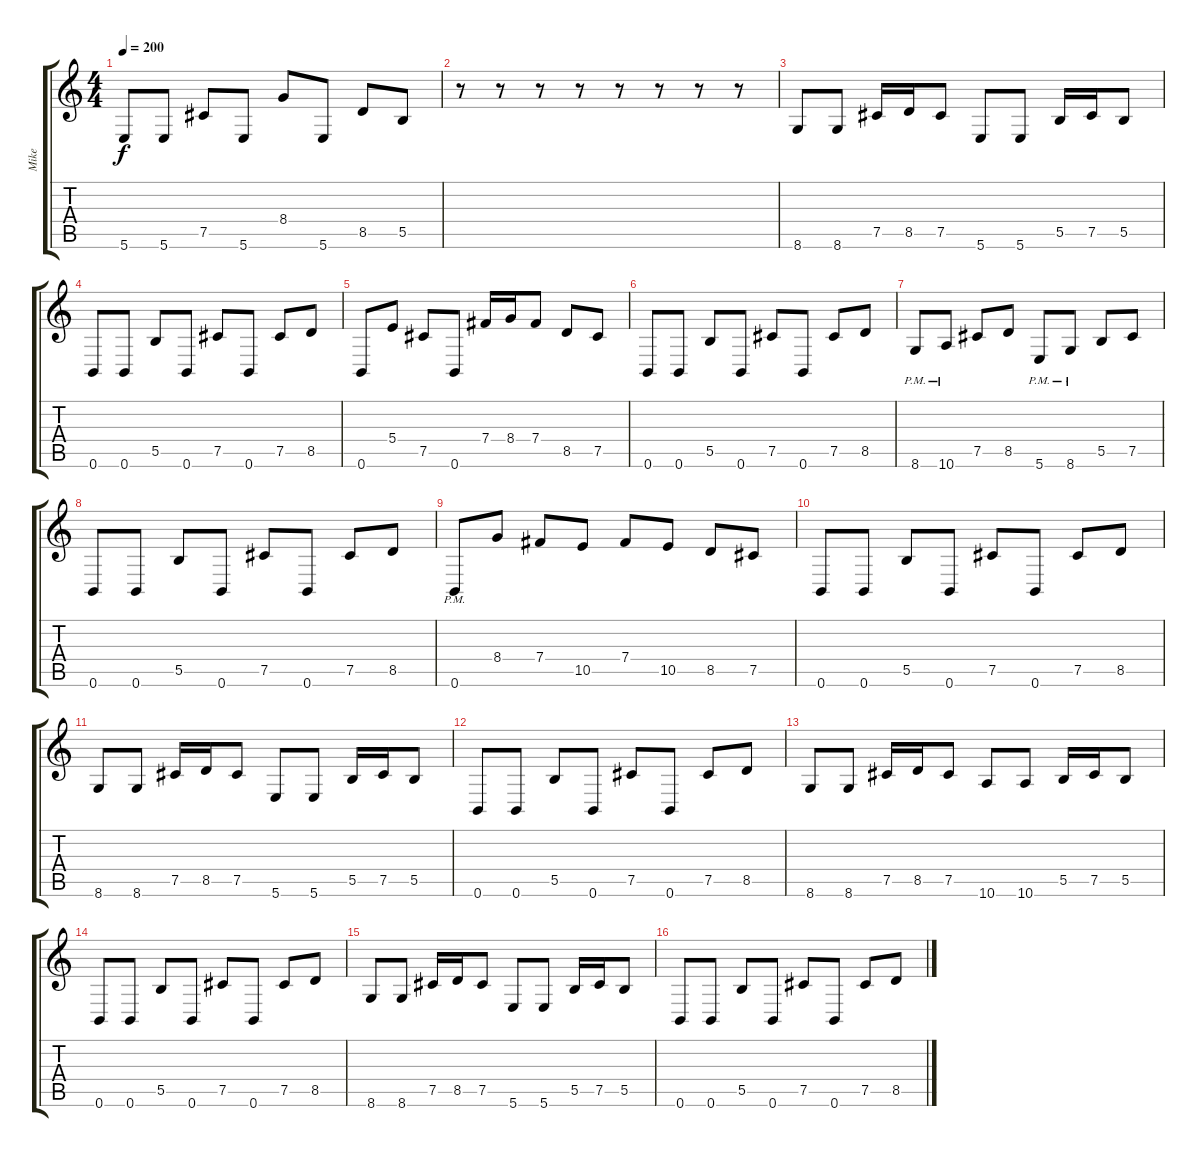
\track ("Mike" "Mike") {instrument distortionguitar}
\staff {score tabs}
\tuning (Db4 Ab3 E3 B2 Gb2 B1) {hide}
\ts (4 4)
\tempo 200
\clef g2
\ks c
5.6.8{dy f} 5.6.8 7.5.8 5.6.8 8.4.8 5.6.8 8.5.8 5.5.8 |
r.8 r.8 r.8 r.8 r.8 r.8 r.8 r.8 |
8.6.8 8.6.8 7.5.16 8.5.16 7.5.8 5.6.8 5.6.8 5.5.16 7.5.16 5.5.8 |
0.6.8 0.6.8 5.5.8 0.6.8 7.5.8 0.6.8 7.5.8 8.5.8 |
0.6.8 5.4.8 7.5.8 0.6.8 7.4.16 8.4.16 7.4.8 8.5.8 7.5.8 |
0.6.8 0.6.8 5.5.8 0.6.8 7.5.8 0.6.8 7.5.8 8.5.8 |
8.6{pm}.8 10.6{pm}.8 7.5.8 8.5.8 5.6{pm}.8 8.6{pm}.8 5.5.8 7.5.8 |
0.6.8 0.6.8 5.5.8 0.6.8 7.5.8 0.6.8 7.5.8 8.5.8 |
0.6{pm}.8 8.4.8 7.4.8 10.5.8 7.4.8 10.5.8 8.5.8 7.5.8 |
0.6.8 0.6.8 5.5.8 0.6.8 7.5.8 0.6.8 7.5.8 8.5.8 |
8.6.8 8.6.8 7.5.16 8.5.16 7.5.8 5.6.8 5.6.8 5.5.16 7.5.16 5.5.8 |
0.6.8 0.6.8 5.5.8 0.6.8 7.5.8 0.6.8 7.5.8 8.5.8 |
8.6.8 8.6.8 7.5.16 8.5.16 7.5.8 10.6.8 10.6.8 5.5.16 7.5.16 5.5.8 |
0.6.8 0.6.8 5.5.8 0.6.8 7.5.8 0.6.8 7.5.8 8.5.8 |
8.6.8 8.6.8 7.5.16 8.5.16 7.5.8 5.6.8 5.6.8 5.5.16 7.5.16 5.5.8 |
0.6.8 0.6.8 5.5.8 0.6.8 7.5.8 0.6.8 7.5.8 8.5.8
